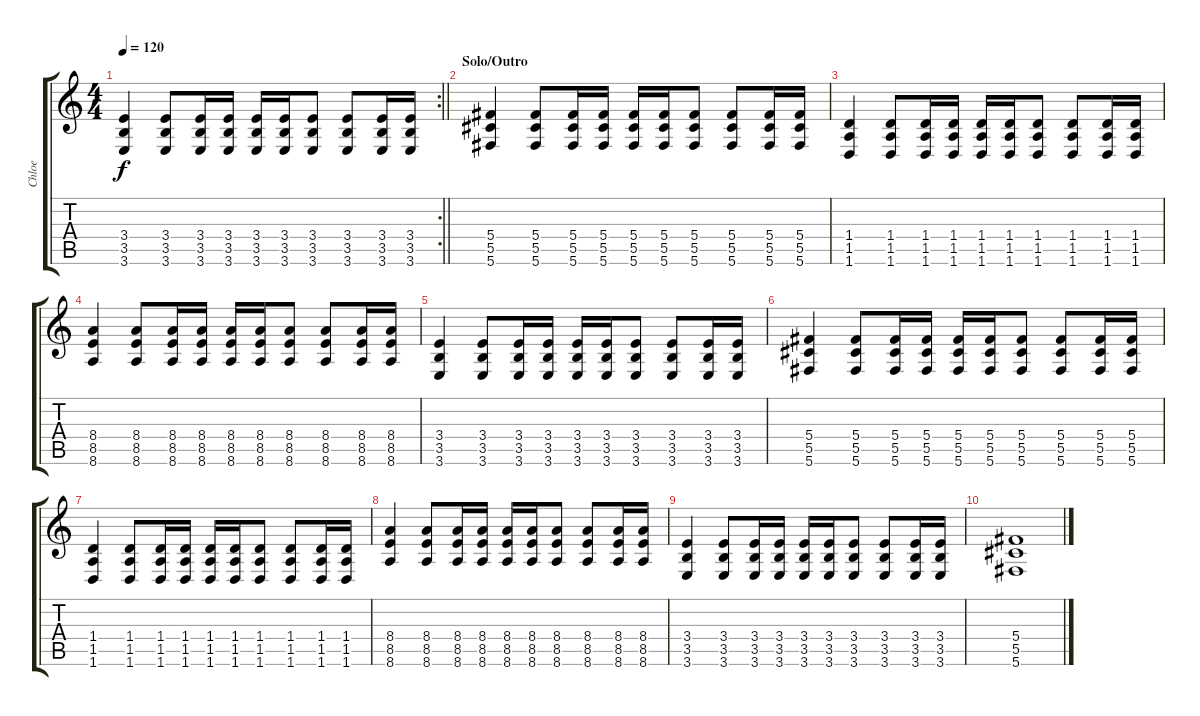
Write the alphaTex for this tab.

\track ("Chloe" "Chloe") {instrument distortionguitar}
\staff {score tabs}
\tuning (Eb4 Bb3 Gb3 Db3 Ab2 Db2) {hide}
\rc 2
\ts (4 4)
\tempo 120
\clef g2
\barLineRight lightlight
\ks c
(3.4 3.5 3.6).4{dy f} (3.4 3.5 3.6).8 (3.4 3.5 3.6).16 (3.4 3.5 3.6).16 (3.4 3.5 3.6).16 (3.4 3.5 3.6).16 (3.4 3.5 3.6).8 (3.4 3.5 3.6).8 (3.4 3.5 3.6).16 (3.4 3.5 3.6).16 |
\section ("" "Solo/Outro")
(5.4 5.5 5.6).4 (5.4 5.5 5.6).8 (5.4 5.5 5.6).16 (5.4 5.5 5.6).16 (5.4 5.5 5.6).16 (5.4 5.5 5.6).16 (5.4 5.5 5.6).8 (5.4 5.5 5.6).8 (5.4 5.5 5.6).16 (5.4 5.5 5.6).16 |
(1.4 1.5 1.6).4 (1.4 1.5 1.6).8 (1.4 1.5 1.6).16 (1.4 1.5 1.6).16 (1.4 1.5 1.6).16 (1.4 1.5 1.6).16 (1.4 1.5 1.6).8 (1.4 1.5 1.6).8 (1.4 1.5 1.6).16 (1.4 1.5 1.6).16 |
(8.4 8.5 8.6).4 (8.4 8.5 8.6).8 (8.4 8.5 8.6).16 (8.4 8.5 8.6).16 (8.4 8.5 8.6).16 (8.4 8.5 8.6).16 (8.4 8.5 8.6).8 (8.4 8.5 8.6).8 (8.4 8.5 8.6).16 (8.4 8.5 8.6).16 |
(3.4 3.5 3.6).4 (3.4 3.5 3.6).8 (3.4 3.5 3.6).16 (3.4 3.5 3.6).16 (3.4 3.5 3.6).16 (3.4 3.5 3.6).16 (3.4 3.5 3.6).8 (3.4 3.5 3.6).8 (3.4 3.5 3.6).16 (3.4 3.5 3.6).16 |
(5.4 5.5 5.6).4 (5.4 5.5 5.6).8 (5.4 5.5 5.6).16 (5.4 5.5 5.6).16 (5.4 5.5 5.6).16 (5.4 5.5 5.6).16 (5.4 5.5 5.6).8 (5.4 5.5 5.6).8 (5.4 5.5 5.6).16 (5.4 5.5 5.6).16 |
(1.4 1.5 1.6).4 (1.4 1.5 1.6).8 (1.4 1.5 1.6).16 (1.4 1.5 1.6).16 (1.4 1.5 1.6).16 (1.4 1.5 1.6).16 (1.4 1.5 1.6).8 (1.4 1.5 1.6).8 (1.4 1.5 1.6).16 (1.4 1.5 1.6).16 |
(8.4 8.5 8.6).4 (8.4 8.5 8.6).8 (8.4 8.5 8.6).16 (8.4 8.5 8.6).16 (8.4 8.5 8.6).16 (8.4 8.5 8.6).16 (8.4 8.5 8.6).8 (8.4 8.5 8.6).8 (8.4 8.5 8.6).16 (8.4 8.5 8.6).16 |
(3.4 3.5 3.6).4 (3.4 3.5 3.6).8 (3.4 3.5 3.6).16 (3.4 3.5 3.6).16 (3.4 3.5 3.6).16 (3.4 3.5 3.6).16 (3.4 3.5 3.6).8 (3.4 3.5 3.6).8 (3.4 3.5 3.6).16 (3.4 3.5 3.6).16 |
(5.4 5.5 5.6).1
